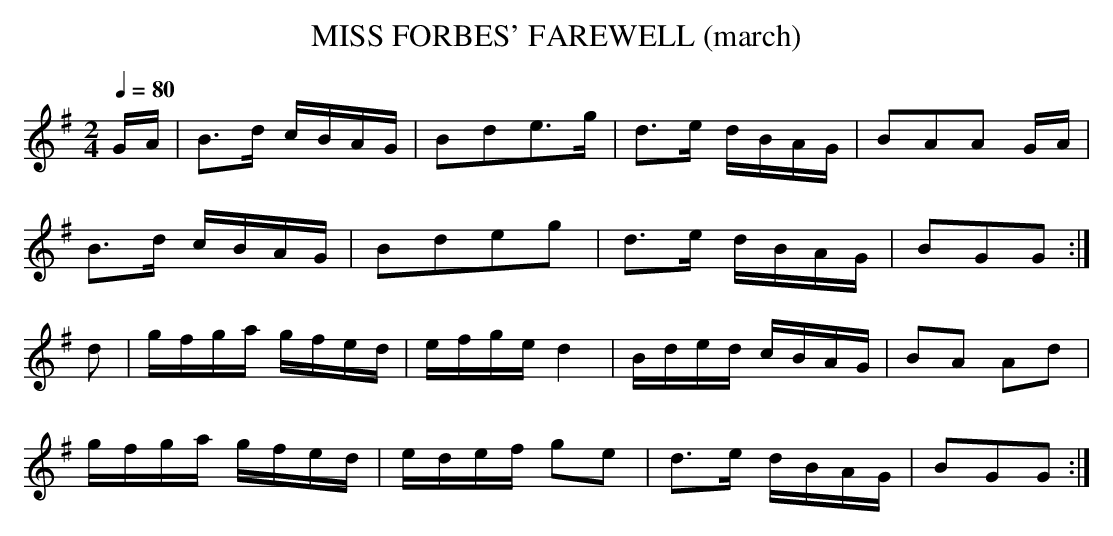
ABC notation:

X:1
T:MISS FORBES' FAREWELL (march)
Q:1/4=80
M:2/4
L:1/8
K:G
G/A/|B>d c/B/A/G/|Bde>g|d>e d/B/A/G/|BAA G/A/|
B>d c/B/A/G/|Bdeg| d>e d/B/A/G/|BGG :|
L:1/16
d2|gfga gfed|efge d4|Bded cBAG|B2A2 A2d2|
gfga gfed|edef g2e2|d3e dBAG|B2G2G2 :|
